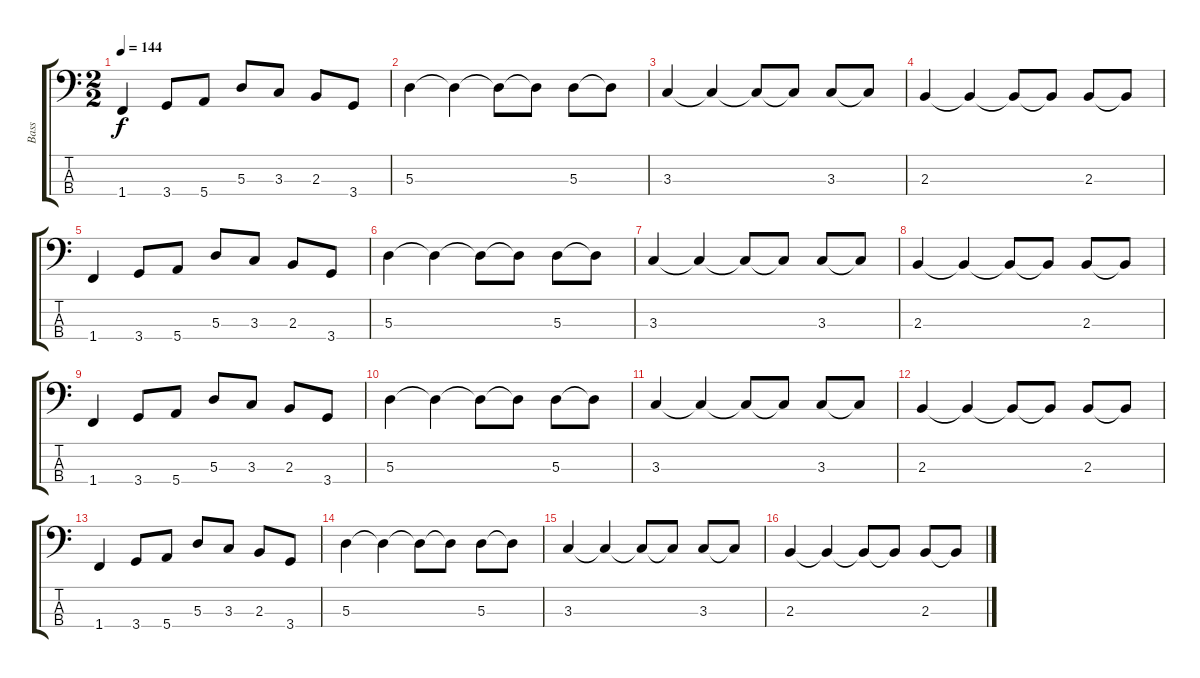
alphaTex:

\track ("Bass" "Bass") {instrument electricbasspick}
\staff {score tabs}
\tuning (G2 D2 A1 E1) {hide}
\ts (2 2)
\tempo 144
\clef f4
\ks c
1.4.4{dy f} 3.4.8 5.4.8 5.3.8 3.3.8 2.3.8 3.4.8 |
5.3.4 5.3{t}.4 5.3{t}.8 5.3{t}.8 5.3.8 5.3{t}.8 |
3.3.4 3.3{t}.4 3.3{t}.8 3.3{t}.8 3.3.8 3.3{t}.8 |
2.3.4 2.3{t}.4 2.3{t}.8 2.3{t}.8 2.3.8 2.3{t}.8 |
1.4.4 3.4.8 5.4.8 5.3.8 3.3.8 2.3.8 3.4.8 |
5.3.4 5.3{t}.4 5.3{t}.8 5.3{t}.8 5.3.8 5.3{t}.8 |
3.3.4 3.3{t}.4 3.3{t}.8 3.3{t}.8 3.3.8 3.3{t}.8 |
2.3.4 2.3{t}.4 2.3{t}.8 2.3{t}.8 2.3.8 2.3{t}.8 |
1.4.4 3.4.8 5.4.8 5.3.8 3.3.8 2.3.8 3.4.8 |
5.3.4 5.3{t}.4 5.3{t}.8 5.3{t}.8 5.3.8 5.3{t}.8 |
3.3.4 3.3{t}.4 3.3{t}.8 3.3{t}.8 3.3.8 3.3{t}.8 |
2.3.4 2.3{t}.4 2.3{t}.8 2.3{t}.8 2.3.8 2.3{t}.8 |
1.4.4 3.4.8 5.4.8 5.3.8 3.3.8 2.3.8 3.4.8 |
5.3.4 5.3{t}.4 5.3{t}.8 5.3{t}.8 5.3.8 5.3{t}.8 |
3.3.4 3.3{t}.4 3.3{t}.8 3.3{t}.8 3.3.8 3.3{t}.8 |
2.3.4 2.3{t}.4 2.3{t}.8 2.3{t}.8 2.3.8 2.3{t}.8
